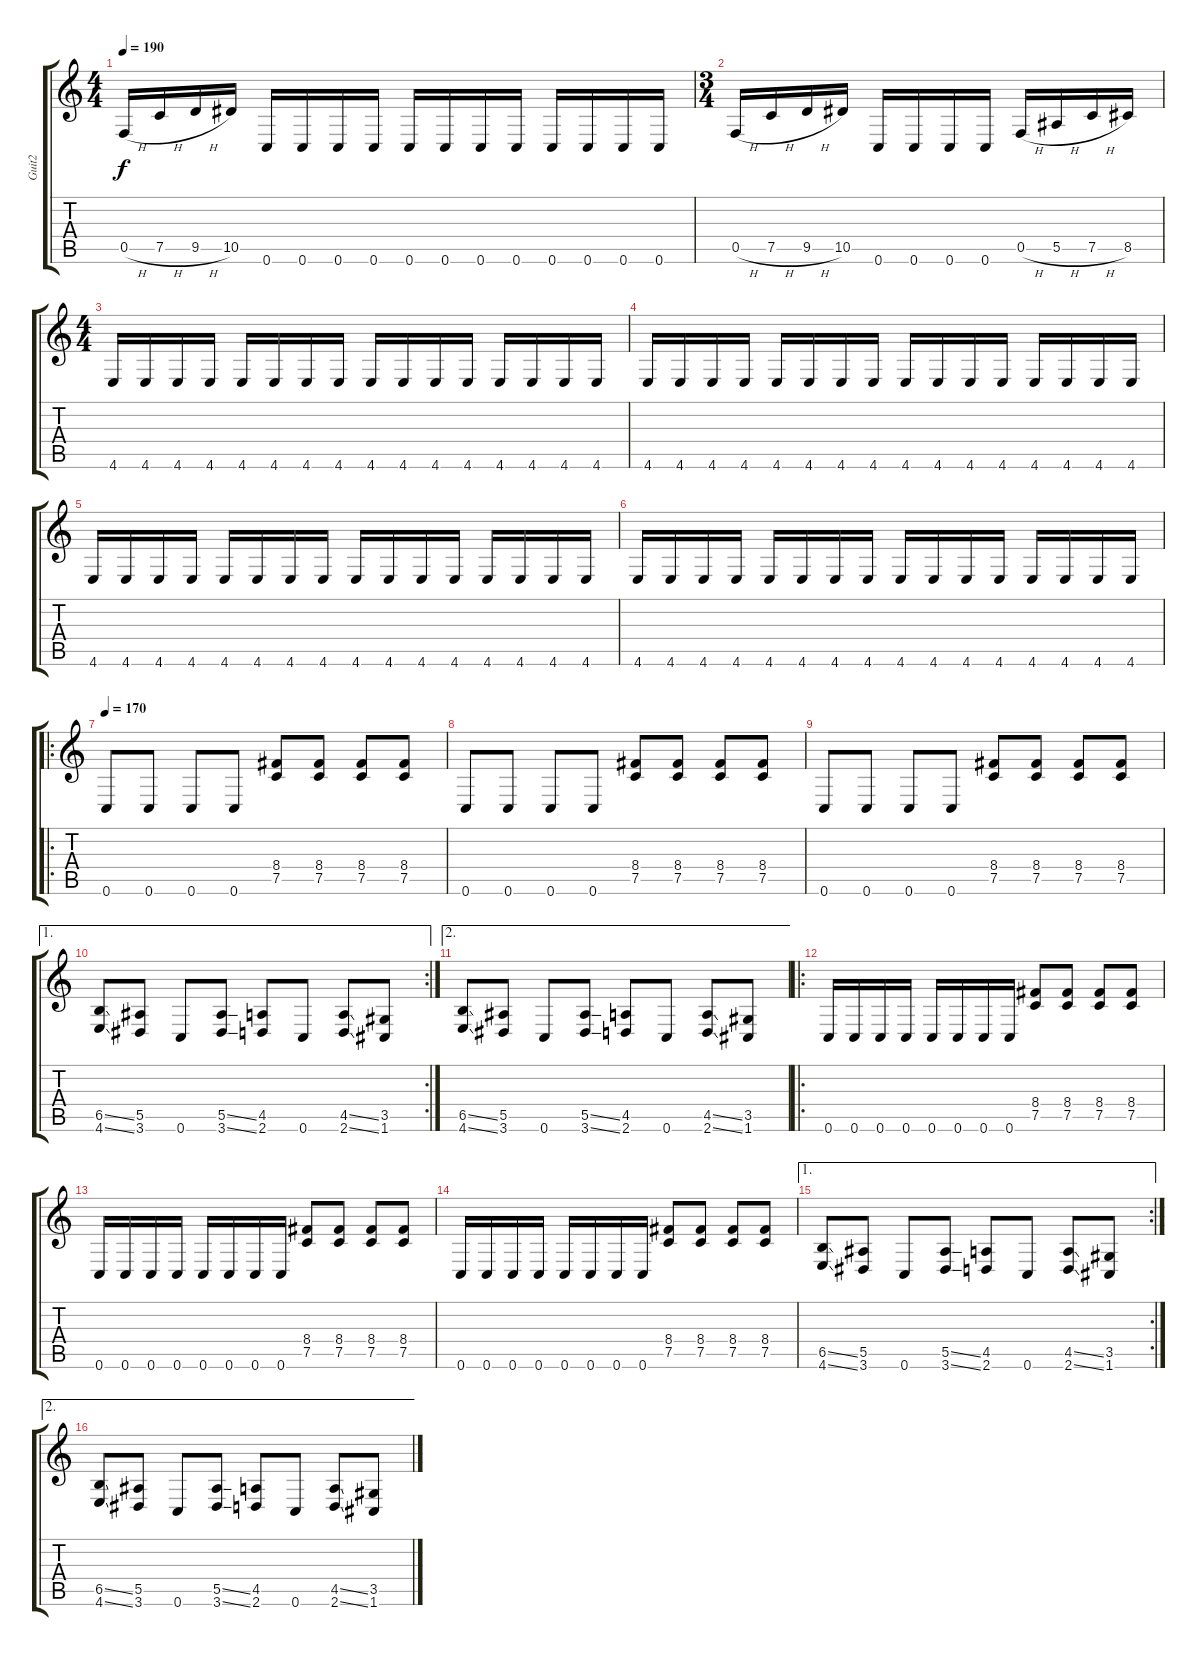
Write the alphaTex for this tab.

\track ("Guit2" "Guit2") {instrument overdrivenguitar}
\staff {score tabs}
\tuning (C4 G3 Eb3 Bb2 F2 C2) {hide}
\ts (4 4)
\tempo 190
\clef g2
\ks c
0.5{h}.16{dy f} 7.5{h}.16 9.5{h}.16 10.5.16 0.6.16 0.6.16 0.6.16 0.6.16 0.6.16 0.6.16 0.6.16 0.6.16 0.6.16 0.6.16 0.6.16 0.6.16 |
\ts (3 4)
0.5{h}.16 7.5{h}.16 9.5{h}.16 10.5.16 0.6.16 0.6.16 0.6.16 0.6.16 0.5{h}.16 5.5{h}.16 7.5{h}.16 8.5.16 |
\ts (4 4)
4.6.16 4.6.16 4.6.16 4.6.16 4.6.16 4.6.16 4.6.16 4.6.16 4.6.16 4.6.16 4.6.16 4.6.16 4.6.16 4.6.16 4.6.16 4.6.16 |
4.6.16 4.6.16 4.6.16 4.6.16 4.6.16 4.6.16 4.6.16 4.6.16 4.6.16 4.6.16 4.6.16 4.6.16 4.6.16 4.6.16 4.6.16 4.6.16 |
4.6.16 4.6.16 4.6.16 4.6.16 4.6.16 4.6.16 4.6.16 4.6.16 4.6.16 4.6.16 4.6.16 4.6.16 4.6.16 4.6.16 4.6.16 4.6.16 |
4.6.16 4.6.16 4.6.16 4.6.16 4.6.16 4.6.16 4.6.16 4.6.16 4.6.16 4.6.16 4.6.16 4.6.16 4.6.16 4.6.16 4.6.16 4.6.16 |
\ro
\tempo 170
0.6.8 0.6.8 0.6.8 0.6.8 (8.4 7.5).8 (8.4 7.5).8 (8.4 7.5).8 (8.4 7.5).8 |
0.6.8 0.6.8 0.6.8 0.6.8 (8.4 7.5).8 (8.4 7.5).8 (8.4 7.5).8 (8.4 7.5).8 |
0.6.8 0.6.8 0.6.8 0.6.8 (8.4 7.5).8 (8.4 7.5).8 (8.4 7.5).8 (8.4 7.5).8 |
\ae 1
\rc 2
(6.5{ss} 4.6{ss}).8 (5.5 3.6).8 0.6.8 (5.5{ss} 3.6{ss}).8 (4.5 2.6).8 0.6.8 (4.5{ss} 2.6{ss}).8 (3.5 1.6).8 |
\ae 2
(6.5{ss} 4.6{ss}).8 (5.5 3.6).8 0.6.8 (5.5{ss} 3.6{ss}).8 (4.5 2.6).8 0.6.8 (4.5{ss} 2.6{ss}).8 (3.5 1.6).8 |
\ro
0.6.16 0.6.16 0.6.16 0.6.16 0.6.16 0.6.16 0.6.16 0.6.16 (8.4 7.5).8 (8.4 7.5).8 (8.4 7.5).8 (8.4 7.5).8 |
0.6.16 0.6.16 0.6.16 0.6.16 0.6.16 0.6.16 0.6.16 0.6.16 (8.4 7.5).8 (8.4 7.5).8 (8.4 7.5).8 (8.4 7.5).8 |
0.6.16 0.6.16 0.6.16 0.6.16 0.6.16 0.6.16 0.6.16 0.6.16 (8.4 7.5).8 (8.4 7.5).8 (8.4 7.5).8 (8.4 7.5).8 |
\ae 1
\rc 2
(6.5{ss} 4.6{ss}).8 (5.5 3.6).8 0.6.8 (5.5{ss} 3.6{ss}).8 (4.5 2.6).8 0.6.8 (4.5{ss} 2.6{ss}).8 (3.5 1.6).8 |
\ae 2
(6.5{ss} 4.6{ss}).8 (5.5 3.6).8 0.6.8 (5.5{ss} 3.6{ss}).8 (4.5 2.6).8 0.6.8 (4.5{ss} 2.6{ss}).8 (3.5 1.6).8
